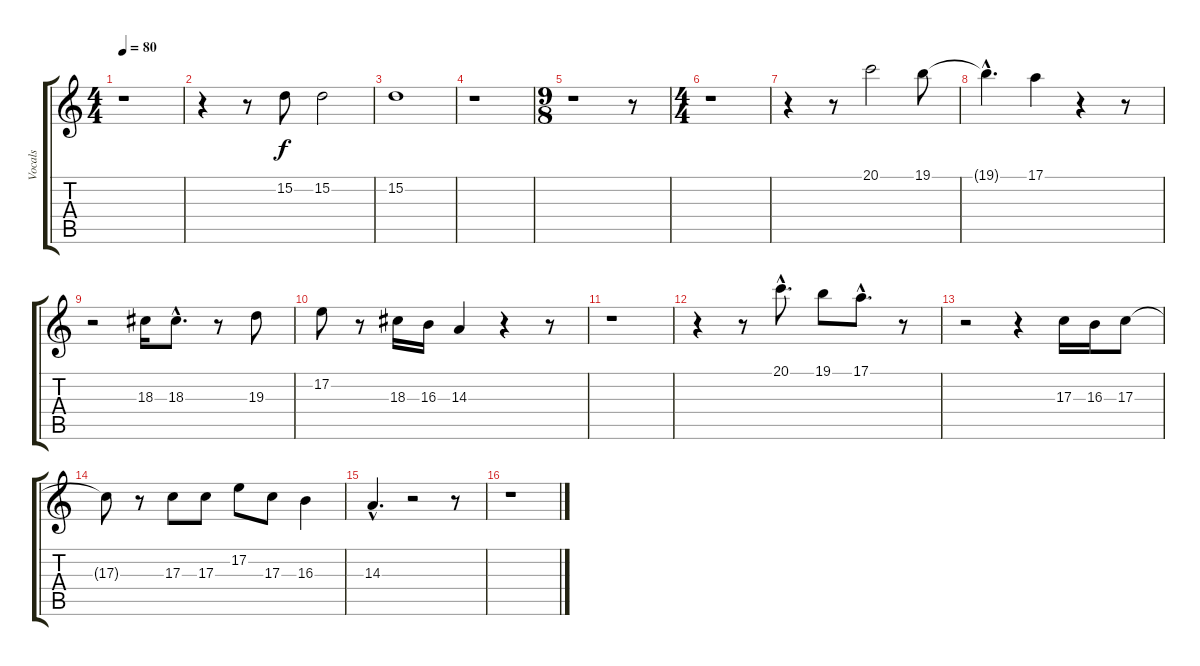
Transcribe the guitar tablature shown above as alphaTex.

\track ("Vocals" "Vocals") {instrument tuba}
\staff {score tabs}
\tuning (E4 B3 G3 D3 A2 E2) {hide}
\ts (4 4)
\tempo 80
\clef g2
\ks c
r.1{dy f} |
r.4 r.8 15.2.8 15.2.2 |
15.2.1 |
r.1 |
\ts (9 8)
r.1 r.8 |
\ts (4 4)
r.1 |
r.4 r.8 20.1.2 19.1.8 |
19.1{hac t}.4{d} 17.1.4 r.4 r.8 |
r.2 18.3.16 18.3{hac}.8{d} r.8 19.3.8 |
17.2.8 r.8 18.3.16 16.3.16 14.3.4 r.4 r.8 |
r.1 |
r.4 r.8 20.1{hac}.8{d} 19.1.8 17.1{hac}.8{d} r.8 |
r.2 r.4 17.3.16 16.3.16 17.3.8 |
17.3{t}.8 r.8 17.3.8 17.3.8 17.2.8 17.3.8 16.3.4 |
14.3{hac}.4{d} r.2 r.8 |
r.1
